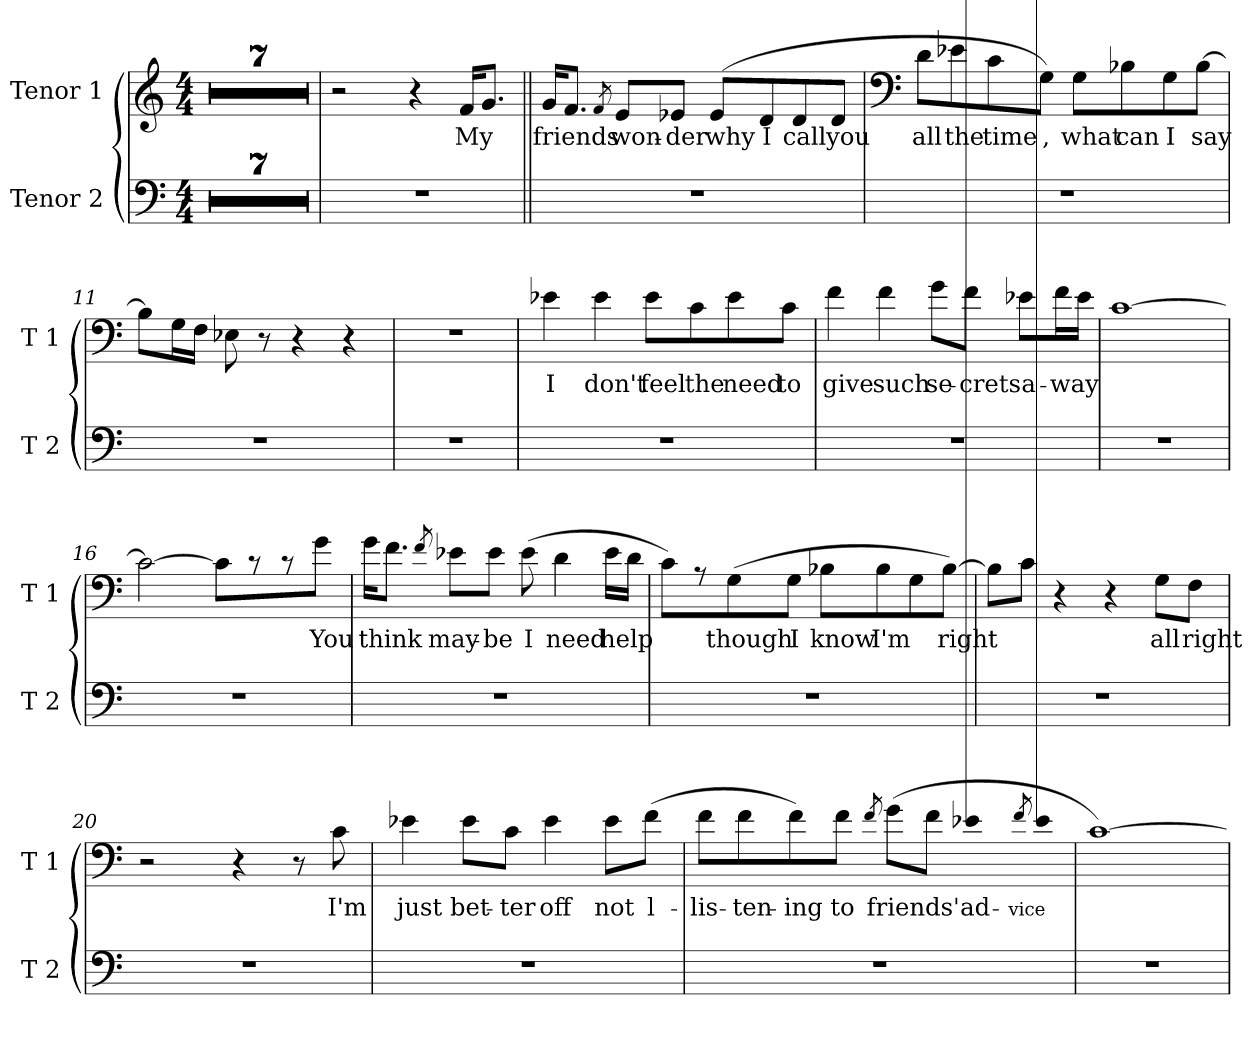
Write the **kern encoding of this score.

**kern	**kern	**text
*part2	*part1	*part1
*staff2	*staff1	*staff1
*I"Tenor 2	*I"Tenor 1	*
*I'T 2	*I'T 1	*
*clefF4	*clefG2	*
*k[]	*k[]	*
*C:	*C:	*
*M4/4	*M4/4	*
=1	=1	=1
1r	1r	.
=2	=2	=2
1r	1r	.
=3	=3	=3
1r	1r	.
=4	=4	=4
1r	1r	.
=5	=5	=5
1r	1r	.
=6	=6	=6
1r	1r	.
=7	=7	=7
1r	1r	.
=8	=8	=8
1r	2r	.
.	4r	.
!	!	!LO:LY:b
.	16f/KL	My
.	8.g/J	.
!!LO:LB:g=z
=9||	=9||	=9||
!	!	!LO:LY:b
1r	16g/KL	friends
.	8.f/J	.
.	8qf/	.
!	!	!LO:LY:b
.	8e/L	won-
!	!	!LO:LY:b
.	8e-X/J	-der
!	!	!LO:LY:b
.	(>8e-/L	why
!	!	!LO:LY:b
.	8d/	I
!	!	!LO:LY:b
.	8d/	call
!	!	!LO:LY:b
.	8d/J	you
=10	=10	=10
*	*clefF4	*
!	!	!LO:LY:b
1r	8d\L	all
!	!	!LO:LY:b
.	8e-X\	the
!	!	!LO:LY:b
.	8c\	time
!	!	!LO:LY:b
.	8G\J)	,
!	!	!LO:LY:b
.	8G\L	what
!	!	!LO:LY:b
.	8B-X\	can
!	!	!LO:LY:b
.	8G\	I
!	!	!LO:LY:b
.	[8B-\J	say
=11	=11	=11
1r	8B-\L]	.
.	16G\L	.
.	16F\JJ	.
.	8E-X\	.
!	!	!LO:LY:b
.	8r	?
.	4r	.
.	4r	.
=12	=12	=12
1r	1r	.
!!LO:LB:g=z
=13	=13	=13
!	!	!LO:LY:b
1r	4e-X\	I
!	!	!LO:LY:b
.	4e-\	don't
!	!	!LO:LY:b
.	8e-\L	feel
!	!	!LO:LY:b
.	8c\	the
!	!	!LO:LY:b
.	8e-\	need
!	!	!LO:LY:b
.	8c\J	to
=14	=14	=14
!	!	!LO:LY:b
1r	4f\	give
!	!	!LO:LY:b
.	4f\	such
!	!	!LO:LY:b
.	8g\L	se-
!	!	!LO:LY:b
.	8f\J	-crets
!	!	!LO:LY:b
.	8e-X\L	a-
!	!	!LO:LY:b
.	16f\L	-way
.	16e-\JJ	.
=15	=15	=15
1r	[1c	.
=16	=16	=16
1r	2c\_	.
.	8c\L]	.
!	!	!LO:LY:b
.	8r	\!
.	8r	.
!	!	!LO:LY:b
.	8g\J	You
!!LO:LB:g=z
=17	=17	=17
!	!	!LO:LY:b
1r	16g\KL	think
.	8.f\J	.
.	8qf/	.
!	!	!LO:LY:b
.	8e-X\L	may-
!	!	!LO:LY:b
.	8e-\J	-be
!	!	!LO:LY:b
.	(>8e-\	I
!	!	!LO:LY:b
.	4d\	need
!	!	!LO:LY:b
.	16e-\LL	help
.	16d\JJ	.
=18	=18	=18
1r	8c\L)	.
!	!	!LO:LY:b
.	8r	,
!	!	!LO:LY:b
.	(>8G\	though
!	!	!LO:LY:b
.	8G\J	I
!	!	!LO:LY:b
.	8B-X\L	know
!	!	!LO:LY:b
.	8B-\	I'm
.	8G\	.
!	!	!LO:LY:b
.	[8B-\J)	right
=19	=19	=19
1r	8B-\L]	.
.	8c\J	.
!	!	!LO:LY:b
.	4r	,
.	4r	.
!	!	!LO:LY:b
.	8G\L	all
!	!	!LO:LY:b
.	8F\J	right
=20	=20	=20
!	!	!LO:LY:b
1r	2r	.
.	4r	.
.	8r	.
!	!	!LO:LY:b
.	8c\	I'm
!!LO:PB:g=z
=21	=21	=21
!	!	!LO:LY:b
1r	4e-X\	just
!	!	!LO:LY:b
.	8e-\L	bet-
!	!	!LO:LY:b
.	8c\J	-ter
!	!	!LO:LY:b
.	4e-\	off
!	!	!LO:LY:b
.	8e-\L	not
!	!	!LO:LY:b
.	(>8f\J	l-
=22	=22	=22
!	!	!LO:LY:b
1r	8f\L	-lis-
!	!	!LO:LY:b
.	8f\	-ten-
!	!	!LO:LY:b
.	8f\)	-ing
!	!	!LO:LY:b
.	8f\J	to
.	8qf/	.
!	!	!LO:LY:b
.	(>8g\L	friends'
.	8f\J	.
!	!	!LO:LY:b
.	8e-X\L	ad-
!	!	!LO:LY:b
.	8qf/	-vice
.	8e-\J	.
=23	=23	=23
1r	[1c)	.
=	=	=
*-	*-	*-
